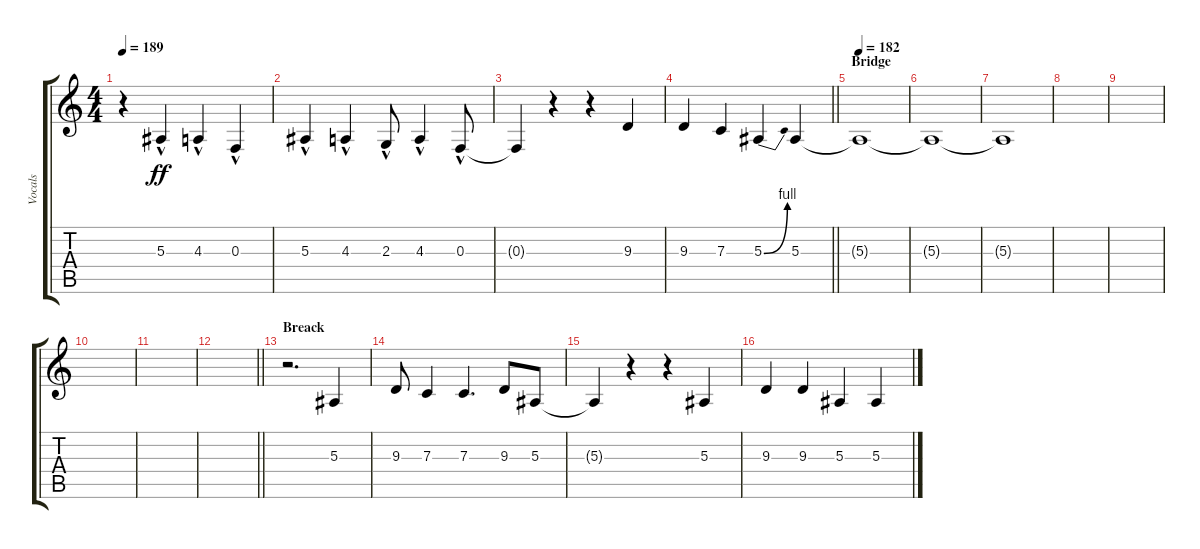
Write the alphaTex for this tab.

\track ("Vocals" "Vocals") {instrument bassoon}
\staff {score tabs}
\tuning (D4 A3 F3 C3 G2 D2) {hide}
\ts (4 4)
\tempo 189
\clef g2
\ks c
r.4{dy ff} 5.3{hac}.4 4.3{hac}.4 0.3{hac}.4 |
5.3{hac}.4 4.3{hac}.4 2.3{hac}.8 4.3{hac}.4 0.3{hac}.8 |
0.3{t}.4 r.4 r.4 9.3.4 |
\barLineRight lightlight
9.3.4 7.3.4 5.3{be (bend 0 0 60 4)}.4 5.3.4 |
\section ("" "Bridge")
\tempo 182
5.3{t}.1 |
5.3{t}.1{volume 3} |
5.3{t}.1 |
|
|
|
|
\barLineRight lightlight
|
\section ("" "Breack")
r.2{d instrument flute} 5.3.4{volume 16} |
9.3.8 7.3.4 7.3.4{d} 9.3.8 5.3.8 |
5.3{t}.4 r.4 r.4 5.3.4 |
9.3.4 9.3.4 5.3.4 5.3.4
